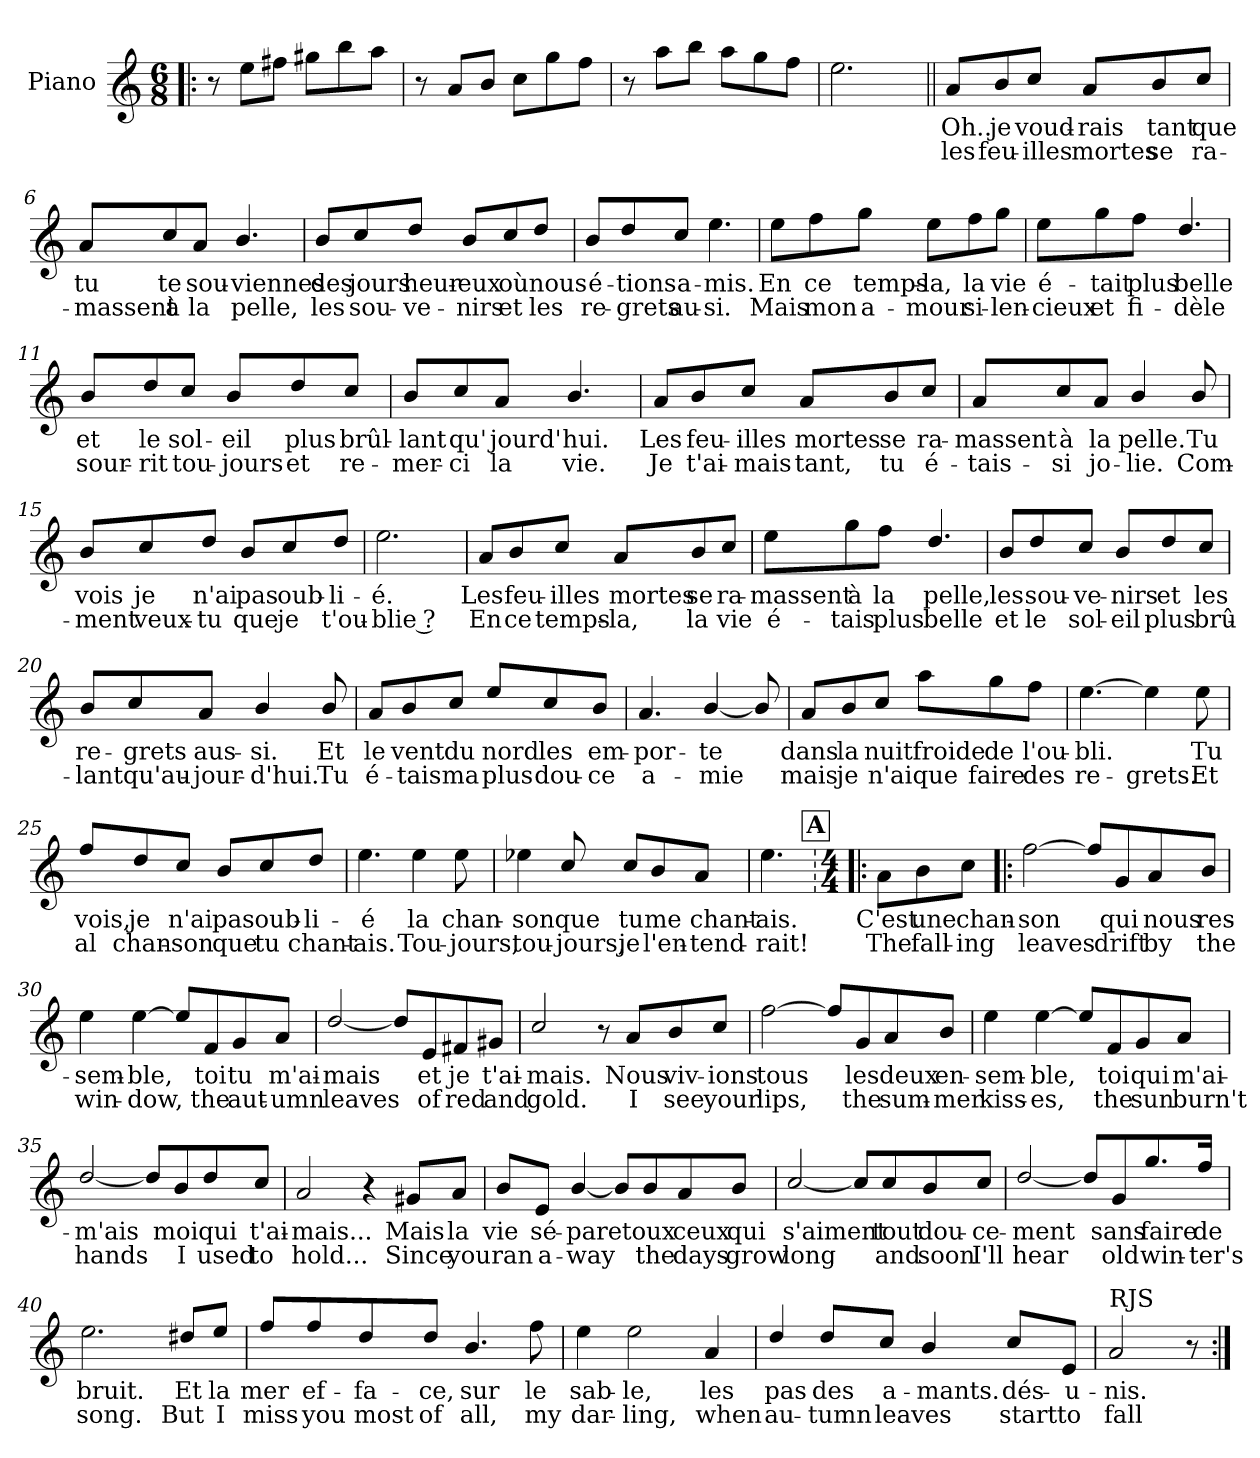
**kern	**text	**text
*part1	*part1	*part1
*staff1	*staff1	*staff1
*I"Piano	*	*
*I'Pno.	*	*
*clefG2	*	*
*k[]	*	*
*M6/8	*	*
=1!|:	=1!|:	=1!|:
8r	.	.
8ee\L	.	.
8ff#X\J	.	.
8gg#X\L	.	.
8bb\	.	.
8aa\J	.	.
=2	=2	=2
8r	.	.
8a/L	.	.
8b/J	.	.
8cc\L	.	.
8gg\	.	.
8ff\J	.	.
=3	=3	=3
8r	.	.
8aa\L	.	.
8bb\J	.	.
8aa\L	.	.
8gg\	.	.
8ff\J	.	.
=4	=4	=4
2.ee\	.	.
!!LO:LB:g=z
=5||	=5||	=5||
!	!LO:LY:b	!LO:LY:b
8a/L	Oh..	les
!	!LO:LY:b	!LO:LY:b
8b/	je	feu-
!	!LO:LY:b	!LO:LY:b
8cc/J	-voud-	-illes
!	!LO:LY:b	!LO:LY:b
8a/L	-rais	mortes
!	!LO:LY:b	!LO:LY:b
8b/	tant	se
!	!LO:LY:b	!LO:LY:b
8cc/J	que	ra-
=6	=6	=6
!	!LO:LY:b	!LO:LY:b
8a/L	tu	-massent
!	!LO:LY:b	!LO:LY:b
8cc/	te	à
!	!LO:LY:b	!LO:LY:b
8a/J	sou-	la
!	!LO:LY:b	!LO:LY:b
4.b/	-viennes	pelle,
=7	=7	=7
!	!LO:LY:b	!LO:LY:b
8b/L	des	les
!	!LO:LY:b	!LO:LY:b
8cc/	jours	sou-
!	!LO:LY:b	!LO:LY:b
8dd/J	heur-	-ve-
!	!LO:LY:b	!LO:LY:b
8b/L	-eux	-nirs
!	!LO:LY:b	!LO:LY:b
8cc/	où	et
!	!LO:LY:b	!LO:LY:b
8dd/J	nous	les
!!LO:LB:g=z
=8	=8	=8
!	!LO:LY:b	!LO:LY:b
8b/L	é-	re-
!	!LO:LY:b	!LO:LY:b
8dd/	-tions	-grets
!	!LO:LY:b	!LO:LY:b
8cc/J	a-	au-
!	!LO:LY:b	!LO:LY:b
4.ee\	-mis.	-si.
=9	=9	=9
!	!LO:LY:b	!LO:LY:b
8ee\L	En	Mais
!	!LO:LY:b	!LO:LY:b
8ff\	ce	mon
!	!LO:LY:b	!LO:LY:b
8gg\J	temps-	a-
!	!LO:LY:b	!LO:LY:b
8ee\L	-la,	-mour
!	!LO:LY:b	!LO:LY:b
8ff\	la	si-
!	!LO:LY:b	!LO:LY:b
8gg\J	vie	-len-
=10	=10	=10
!	!LO:LY:b	!LO:LY:b
8ee\L	é-	-cieux
!	!LO:LY:b	!LO:LY:b
8gg\	-tait	et
!	!LO:LY:b	!LO:LY:b
8ff\J	plus	fi-
!	!LO:LY:b	!LO:LY:b
4.dd/	belle	-dèle
=11	=11	=11
!	!LO:LY:b	!LO:LY:b
8b/L	et	sour-
!	!LO:LY:b	!LO:LY:b
8dd/	le	-rit
!	!LO:LY:b	!LO:LY:b
8cc/J	sol-	tou-
!	!LO:LY:b	!LO:LY:b
8b/L	-eil	-jours
!	!LO:LY:b	!LO:LY:b
8dd/	plus	et
!	!LO:LY:b	!LO:LY:b
8cc/J	brûl-	re-
!!LO:LB:g=z
=12	=12	=12
!	!LO:LY:b	!LO:LY:b
8b/L	-lant	-mer-
!	!LO:LY:b	!LO:LY:b
8cc/	qu'	-ci
!	!LO:LY:b	!LO:LY:b
8a/J	jourd'	la
!	!LO:LY:b	!LO:LY:b
4.b/	hui.	vie.
=13	=13	=13
!	!LO:LY:b	!LO:LY:b
8a/L	Les	Je
!	!LO:LY:b	!LO:LY:b
8b/	feu-	t'ai-
!	!LO:LY:b	!LO:LY:b
8cc/J	-illes	-mais
!	!LO:LY:b	!LO:LY:b
8a/L	mortes	tant,
!	!LO:LY:b	!LO:LY:b
8b/	se	tu
!	!LO:LY:b	!LO:LY:b
8cc/J	ra-	é-
=14	=14	=14
!	!LO:LY:b	!LO:LY:b
8a/L	-massent	-tais-
!	!LO:LY:b	!LO:LY:b
8cc/	à	-si
!	!LO:LY:b	!LO:LY:b
8a/J	la	jo-
!	!LO:LY:b	!LO:LY:b
4b/	pelle.	-lie.
!	!LO:LY:b	!LO:LY:b
8b/	Tu	Com-
!!LO:LB:g=z
=15	=15	=15
!	!LO:LY:b	!LO:LY:b
8b/L	vois	-ment
!	!LO:LY:b	!LO:LY:b
8cc/	je	veux-
!	!LO:LY:b	!LO:LY:b
8dd/J	n'ai	-tu
!	!LO:LY:b	!LO:LY:b
8b/L	pas	que
!	!LO:LY:b	!LO:LY:b
8cc/	oub-	je
!	!LO:LY:b	!LO:LY:b
8dd/J	-li-	t'ou-
=16	=16	=16
!	!LO:LY:b	!LO:LY:b
2.ee\	-é.	-blie ?
=17	=17	=17
!	!LO:LY:b	!LO:LY:b
8a/L	Les	En
!	!LO:LY:b	!LO:LY:b
8b/	feu-	ce
!	!LO:LY:b	!LO:LY:b
8cc/J	-illes	temps-
!	!LO:LY:b	!LO:LY:b
8a/L	mortes	-la,
!	!LO:LY:b	!LO:LY:b
8b/	se	la
!	!LO:LY:b	!LO:LY:b
8cc/J	ra-	vie
=18	=18	=18
!	!LO:LY:b	!LO:LY:b
8ee\L	-massent	é-
!	!LO:LY:b	!LO:LY:b
8gg\	à	-tais
!	!LO:LY:b	!LO:LY:b
8ff\J	la	plus
!	!LO:LY:b	!LO:LY:b
4.dd/	pelle,	belle
!!LO:LB:g=z
=19	=19	=19
!	!LO:LY:b	!LO:LY:b
8b/L	les	et
!	!LO:LY:b	!LO:LY:b
8dd/	sou-	le
!	!LO:LY:b	!LO:LY:b
8cc/J	-ve-	sol-
!	!LO:LY:b	!LO:LY:b
8b/L	-nirs	-eil
!	!LO:LY:b	!LO:LY:b
8dd/	et	plus
!	!LO:LY:b	!LO:LY:b
8cc/J	les	brû-
=20	=20	=20
!	!LO:LY:b	!LO:LY:b
8b/L	re-	-lant
!	!LO:LY:b	!LO:LY:b
8cc/	-grets	qu'au-
!	!LO:LY:b	!LO:LY:b
8a/J	aus-	-jour-
!	!LO:LY:b	!LO:LY:b
4b/	-si.	-d'hui.
!	!LO:LY:b	!LO:LY:b
8b/	Et	Tu
=21	=21	=21
!	!LO:LY:b	!LO:LY:b
8a/L	le	é-
!	!LO:LY:b	!LO:LY:b
8b/	vent	-tais
!	!LO:LY:b	!LO:LY:b
8cc/J	du	ma
!	!LO:LY:b	!LO:LY:b
8ee/L	nord	plus
!	!LO:LY:b	!LO:LY:b
8cc/	les	dou-
!	!LO:LY:b	!LO:LY:b
8b/J	em-	-ce
=22	=22	=22
!	!LO:LY:b	!LO:LY:b
4.a/	-por-	a-
!	!LO:LY:b	!LO:LY:b
[4b/	-te	-mie
8b/]	.	.
!!LO:LB:g=z
=23	=23	=23
!	!LO:LY:b	!LO:LY:b
8a/L	dans	mais
!	!LO:LY:b	!LO:LY:b
8b/	la	je
!	!LO:LY:b	!LO:LY:b
8cc/J	nuit	n'ai
!	!LO:LY:b	!LO:LY:b
8aa\L	froide	que
!	!LO:LY:b	!LO:LY:b
8gg\	de	faire
!	!LO:LY:b	!LO:LY:b
8ff\J	l'ou-	des
=24	=24	=24
!	!LO:LY:b	!LO:LY:b
[4.ee\	-bli.	re-
!	!	!LO:LY:b
4ee\]	.	-grets.
!	!LO:LY:b	!LO:LY:b
8ee\	Tu	Et
=25	=25	=25
!	!LO:LY:b	!LO:LY:b
8ff/L	vois,	al
!	!LO:LY:b	!LO:LY:b
8dd/	je	chan-
!	!LO:LY:b	!LO:LY:b
8cc/J	n'ai	-son
!	!LO:LY:b	!LO:LY:b
8b/L	pas	que
!	!LO:LY:b	!LO:LY:b
8cc/	oub-	tu
!	!LO:LY:b	!LO:LY:b
8dd/J	-li-	chant-
=26	=26	=26
!	!LO:LY:b	!LO:LY:b
4.ee\	-é	-ais.
!	!LO:LY:b	!LO:LY:b
4ee\	la	Tou-
!	!LO:LY:b	!LO:LY:b
8ee\	chan-	-jours,
!!LO:LB:g=z
=27	=27	=27
!	!LO:LY:b	!LO:LY:b
4ee-X\	-son	tou-
!	!LO:LY:b	!LO:LY:b
8cc/	que	-jours,
!	!LO:LY:b	!LO:LY:b
8cc/L	tu	je
!	!LO:LY:b	!LO:LY:b
8b/	me	l'en-
!	!LO:LY:b	!LO:LY:b
8a/J	chant-	-tend-
=28	=28	=28
!	!LO:LY:b	!LO:LY:b
4.ee\	ais.	rait!
!!LO:PB:g=z
!!LO:REH:place=s1:a:B:fs=14:t=A
=28X1|!:	=28X1|!:	=28X1|!:
*M4/4	*	*
!	!LO:LY:b	!LO:LY:b
8a\L	C'est	The
!	!LO:LY:b	!LO:LY:b
8b\	une	fall-
!	!LO:LY:b	!LO:LY:b
8cc\J	chan-	-ing
=29	=29	=29
!	!LO:LY:b	!LO:LY:b
[2ff\	-son	leaves
8ff/L]	.	.
!	!LO:LY:b	!LO:LY:b
8g/	qui	drift
!	!LO:LY:b	!LO:LY:b
8a/	nous	by
!	!LO:LY:b	!LO:LY:b
8b/J	res-	the
=30	=30	=30
!	!LO:LY:b	!LO:LY:b
4ee\	-sem-	win-
!	!LO:LY:b	!LO:LY:b
[4ee\	-ble,	-dow,
8ee/L]	.	.
!	!LO:LY:b	!LO:LY:b
8f/	toi	the
!	!LO:LY:b	!LO:LY:b
8g/	tu	aut-
!	!LO:LY:b	!LO:LY:b
8a/J	m'ai-	-umn
!!LO:LB:g=z
=31	=31	=31
!	!LO:LY:b	!LO:LY:b
[2dd/	-mais	leaves
8dd/L]	.	.
!	!LO:LY:b	!LO:LY:b
8e/	et	of
!	!LO:LY:b	!LO:LY:b
8f#X/	je	red
!	!LO:LY:b	!LO:LY:b
8g#X/J	t'ai-	and
=32	=32	=32
!	!LO:LY:b	!LO:LY:b
2cc/	-mais.	gold.
8r	.	.
!	!LO:LY:b	!LO:LY:b
8a/L	Nous	I
!	!LO:LY:b	!LO:LY:b
8b/	viv-	see
!	!LO:LY:b	!LO:LY:b
8cc/J	-ions	your
=33	=33	=33
!	!LO:LY:b	!LO:LY:b
[2ff\	tous	lips,
8ff/L]	.	.
!	!LO:LY:b	!LO:LY:b
8g/	les	the
!	!LO:LY:b	!LO:LY:b
8a/	deux	sum-
!	!LO:LY:b	!LO:LY:b
8b/J	en-	-mer
!!LO:LB:g=z
=34	=34	=34
!	!LO:LY:b	!LO:LY:b
4ee\	-sem-	kiss-
!	!LO:LY:b	!LO:LY:b
[4ee\	-ble,	-es,
8ee/L]	.	.
!	!LO:LY:b	!LO:LY:b
8f/	toi	the
!	!LO:LY:b	!LO:LY:b
8g/	qui	sun
!	!LO:LY:b	!LO:LY:b
8a/J	m'ai-	burn't
=35	=35	=35
!	!LO:LY:b	!LO:LY:b
[2dd/	-m'ais	hands
8dd/L]	.	.
!	!LO:LY:b	!LO:LY:b
8b/	moi	I
!	!LO:LY:b	!LO:LY:b
8dd/	qui	used
!	!LO:LY:b	!LO:LY:b
8cc/J	t'ai-	to
=36	=36	=36
!	!LO:LY:b	!LO:LY:b
2a/	-mais...	hold...
4r	.	.
!	!LO:LY:b	!LO:LY:b
8g#X/L	Mais	Since
!	!LO:LY:b	!LO:LY:b
8a/J	la	you
!!LO:LB:g=z
=37	=37	=37
!	!LO:LY:b	!LO:LY:b
8b/L	vie	ran
!	!LO:LY:b	!LO:LY:b
8e/J	sé-	a-
!	!LO:LY:b	!LO:LY:b
[4b/	-pare	-way
8b/L]	.	.
!	!LO:LY:b	!LO:LY:b
8b/	toux	the
!	!LO:LY:b	!LO:LY:b
8a/	ceux	days
!	!LO:LY:b	!LO:LY:b
8b/J	qui	grow
=38	=38	=38
!	!LO:LY:b	!LO:LY:b
[2cc/	s'aiment	long
8cc/L]	.	.
!	!LO:LY:b	!LO:LY:b
8cc/	tout	and
!	!LO:LY:b	!LO:LY:b
8b/	dou-	soon
!	!LO:LY:b	!LO:LY:b
8cc/J	-ce-	I'll
=39	=39	=39
!	!LO:LY:b	!LO:LY:b
[2dd/	-ment	hear
8dd/L]	.	.
!	!LO:LY:b	!LO:LY:b
8g/	sans	old
!	!LO:LY:b	!LO:LY:b
8.gg/	faire	win-
!	!LO:LY:b	!LO:LY:b
16ff/Jk	de	-ter's
!!LO:LB:g=z
=40	=40	=40
!	!LO:LY:b	!LO:LY:b
2.ee\	bruit.	song.
!	!LO:LY:b	!LO:LY:b
8dd#X/L	Et	But
!	!LO:LY:b	!LO:LY:b
8ee/J	la	I
=41	=41	=41
!	!LO:LY:b	!LO:LY:b
8ff/L	mer	miss
!	!LO:LY:b	!LO:LY:b
8ff/	ef-	you
!	!LO:LY:b	!LO:LY:b
8dd/	-fa-	most
!	!LO:LY:b	!LO:LY:b
8dd/J	-ce,	of
!	!LO:LY:b	!LO:LY:b
4.b/	sur	all,
!	!LO:LY:b	!LO:LY:b
8ff\	le	my
=42	=42	=42
!	!LO:LY:b	!LO:LY:b
4ee\	sab-	dar-
!	!LO:LY:b	!LO:LY:b
2ee\	-le,	-ling,
!	!LO:LY:b	!LO:LY:b
4a/	les	when
!!LO:LB:g=z
=43	=43	=43
!	!LO:LY:b	!LO:LY:b
4dd/	pas	au-
!	!LO:LY:b	!LO:LY:b
8dd/L	des	-tumn
!	!LO:LY:b	!LO:LY:b
8cc/J	a-	leaves
!	!LO:LY:b	!
4b/	-mants.	.
!	!LO:LY:b	!LO:LY:b
8cc/L	dés-	start
!	!LO:LY:b	!LO:LY:b
8e/J	-u-	to
=44	=44	=44
!LO:TX:a:t=RJS	!	!
!	!LO:LY:b	!LO:LY:b
2a/	-nis.	fall
8r	.	.
=:|!	=:|!	=:|!
*-	*-	*-
